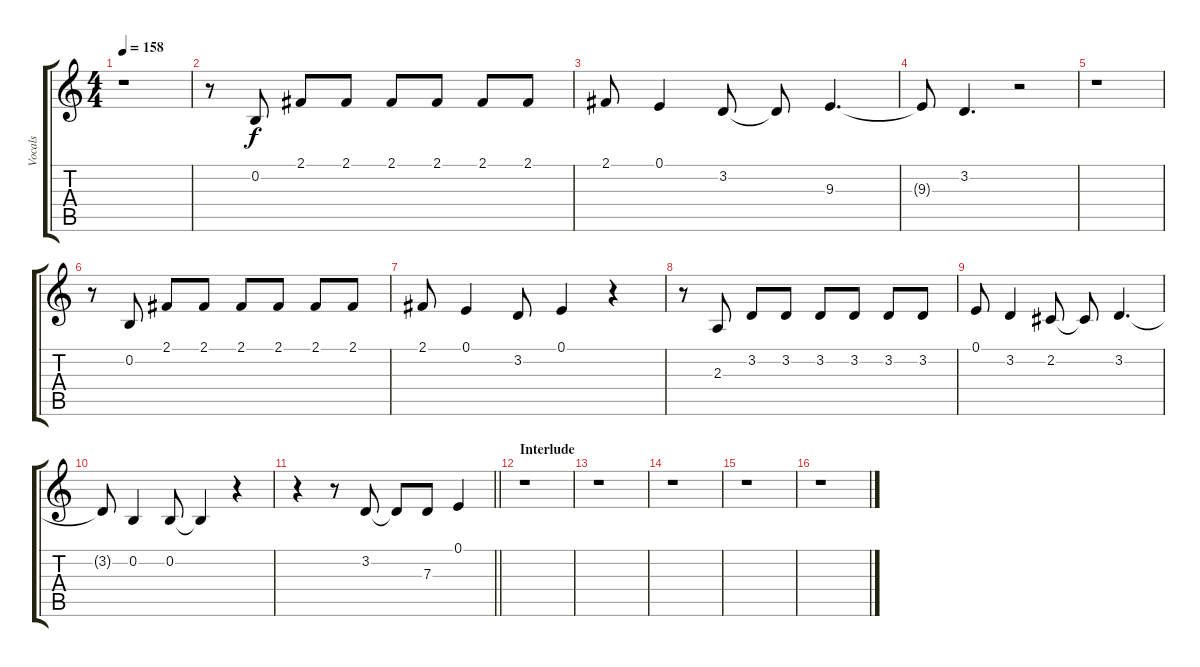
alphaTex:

\track ("Vocals" "Vocals") {instrument baritonesax}
\staff {score tabs}
\tuning (E4 B3 G3 D3 A2 E2) {hide}
\ts (4 4)
\tempo 158
\clef g2
\ks c
r.1{dy f} |
r.8 0.2.8 2.1.8 2.1.8 2.1.8 2.1.8 2.1.8 2.1.8 |
2.1.8 0.1.4 3.2.8 3.2{t}.8 9.3.4{d} |
9.3{t}.8 3.2.4{d} r.2 |
r.1 |
r.8 0.2.8 2.1.8 2.1.8 2.1.8 2.1.8 2.1.8 2.1.8 |
2.1.8 0.1.4 3.2.8 0.1.4 r.4 |
r.8 2.3.8 3.2.8 3.2.8 3.2.8 3.2.8 3.2.8 3.2.8 |
0.1.8 3.2.4 2.2.8 2.2{t}.8 3.2.4{d} |
3.2{t}.8 0.2.4 0.2.8 0.2{t}.4 r.4 |
\barLineRight lightlight
r.4 r.8 3.2.8 3.2{t}.8 7.3.8 0.1.4 |
\section ("" "Interlude")
r.1 |
r.1 |
r.1 |
r.1 |
r.1
